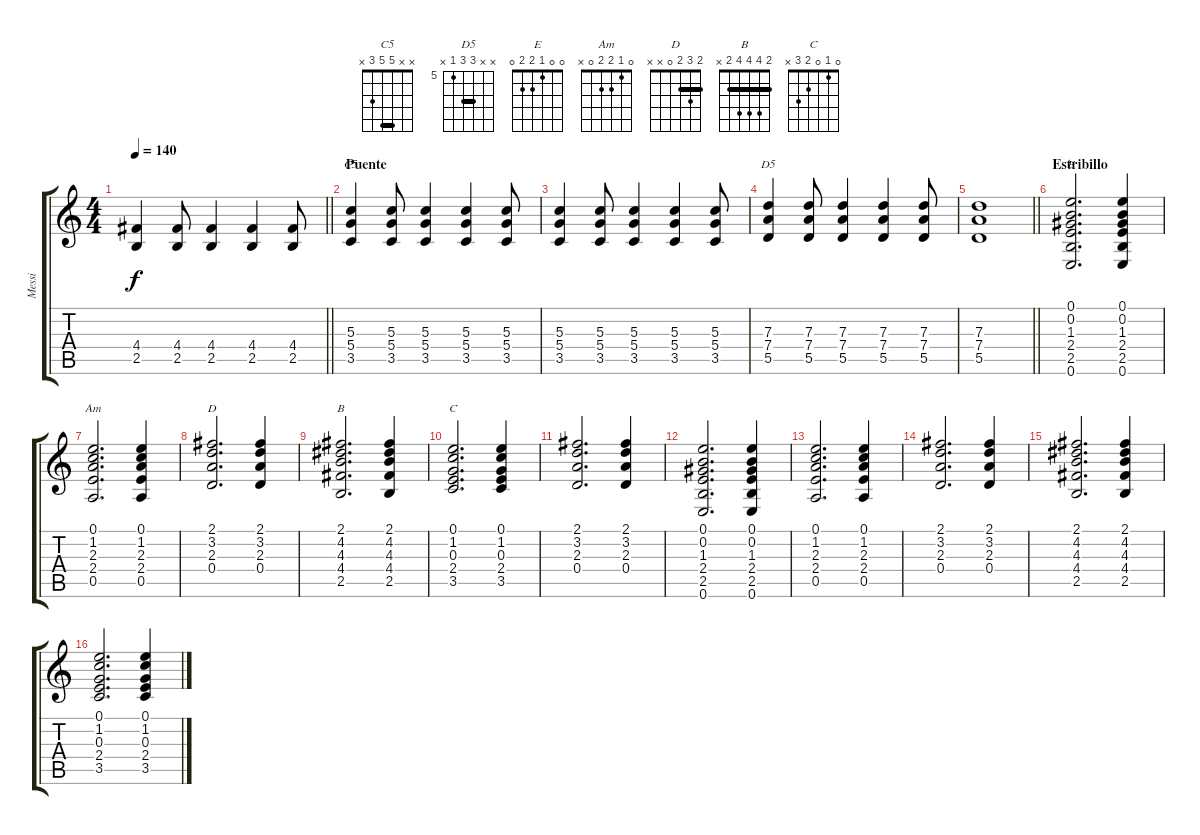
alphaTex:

\track ("Messi" "Messi") {instrument overdrivenguitar}
\staff {score tabs}
\tuning (E4 B3 G3 D3 A2 E2) {hide}
\chord ("C5" x x 5 5 3 x) {barre 5}
\chord ("D5" x x 7 7 5 x) {firstfret 5 barre 7}
\chord ("E" 0 0 1 2 2 0)
\chord ("Am" 0 1 2 2 0 x)
\chord ("D" 2 3 2 0 x x) {barre 2}
\chord ("B" 2 4 4 4 2 x) {barre 2}
\chord ("C" 0 1 0 2 3 x)
\ts (4 4)
\tempo 140
\clef g2
\barLineRight lightlight
\ks c
(4.4 2.5).4{dy f} (4.4 2.5).8 (4.4 2.5).4 (4.4 2.5).4 (4.4 2.5).8 |
\section ("" "Puente")
(5.3 5.4 3.5).4{ch "C5"} (5.3 5.4 3.5).8 (5.3 5.4 3.5).4 (5.3 5.4 3.5).4 (5.3 5.4 3.5).8 |
(5.3 5.4 3.5).4 (5.3 5.4 3.5).8 (5.3 5.4 3.5).4 (5.3 5.4 3.5).4 (5.3 5.4 3.5).8 |
(7.3 7.4 5.5).4{ch "D5"} (7.3 7.4 5.5).8 (7.3 7.4 5.5).4 (7.3 7.4 5.5).4 (7.3 7.4 5.5).8 |
\barLineRight lightlight
(7.3 7.4 5.5).1 |
\section ("" "Estribillo")
(0.1 0.2 1.3 2.4 2.5 0.6).2{d ch "E"} (0.1 0.2 1.3 2.4 2.5 0.6).4 |
(0.1 1.2 2.3 2.4 0.5).2{d ch "Am"} (0.1 1.2 2.3 2.4 0.5).4 |
(2.1 3.2 2.3 0.4).2{d ch "D"} (2.1 3.2 2.3 0.4).4 |
(2.1 4.2 4.3 4.4 2.5).2{d ch "B"} (2.1 4.2 4.3 4.4 2.5).4 |
(0.1 1.2 0.3 2.4 3.5).2{d ch "C"} (0.1 1.2 0.3 2.4 3.5).4 |
(2.1 3.2 2.3 0.4).2{d} (2.1 3.2 2.3 0.4).4 |
(0.1 0.2 1.3 2.4 2.5 0.6).2{d} (0.1 0.2 1.3 2.4 2.5 0.6).4 |
(0.1 1.2 2.3 2.4 0.5).2{d} (0.1 1.2 2.3 2.4 0.5).4 |
(2.1 3.2 2.3 0.4).2{d} (2.1 3.2 2.3 0.4).4 |
(2.1 4.2 4.3 4.4 2.5).2{d} (2.1 4.2 4.3 4.4 2.5).4 |
(0.1 1.2 0.3 2.4 3.5).2{d} (0.1 1.2 0.3 2.4 3.5).4
